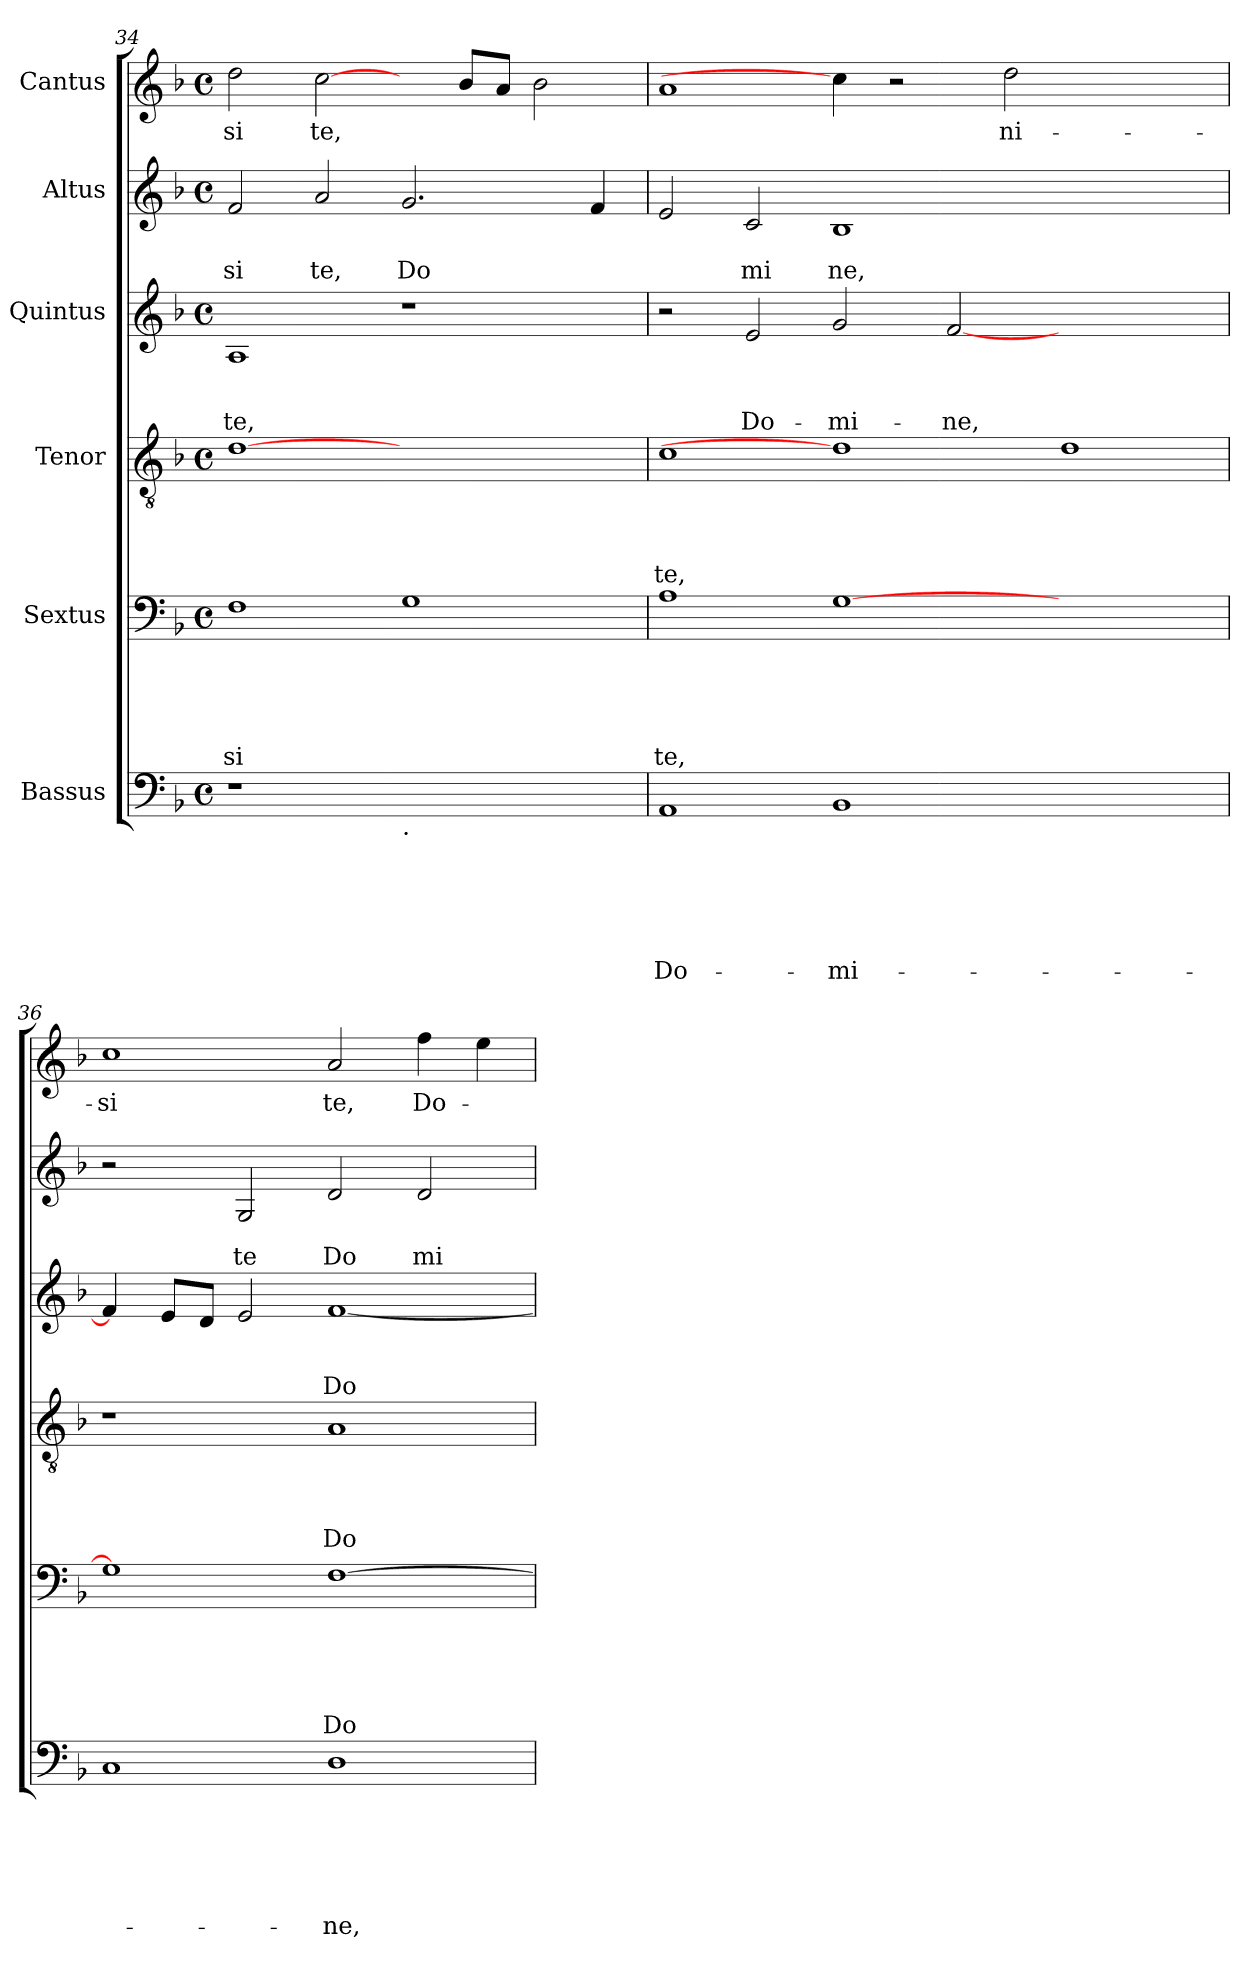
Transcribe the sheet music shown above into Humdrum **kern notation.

**kern	**text	**text	**text	**text	**text	**text	**kern	**text	**text	**text	**text	**text	**kern	**text	**text	**text	**text	**kern	**text	**text	**text	**kern	**text	**text	**kern	**text
*part6	*part6	*part6	*part6	*part6	*part6	*part6	*part5	*part5	*part5	*part5	*part5	*part5	*part4	*part4	*part4	*part4	*part4	*part3	*part3	*part3	*part3	*part2	*part2	*part2	*part1	*part1
*staff6	*staff6	*staff6	*staff6	*staff6	*staff6	*staff6	*staff5	*staff5	*staff5	*staff5	*staff5	*staff5	*staff4	*staff4	*staff4	*staff4	*staff4	*staff3	*staff3	*staff3	*staff3	*staff2	*staff2	*staff2	*staff1	*staff1
*I"Bassus	*	*	*	*	*	*	*I"Sextus	*	*	*	*	*	*I"Tenor	*	*	*	*	*I"Quintus	*	*	*	*I"Altus	*	*	*I"Cantus	*
*clefF4	*	*	*	*	*	*	*clefF4	*	*	*	*	*	*clefGv2	*	*	*	*	*clefG2	*	*	*	*clefG2	*	*	*clefG2	*
*k[b-]	*	*	*	*	*	*	*k[b-]	*	*	*	*	*	*k[b-]	*	*	*	*	*k[b-]	*	*	*	*k[b-]	*	*	*k[b-]	*
*F:	*	*	*	*	*	*	*F:	*	*	*	*	*	*F:	*	*	*	*	*F:	*	*	*	*F:	*	*	*F:	*
*M4/4	*	*	*	*	*	*	*M4/4	*	*	*	*	*	*M4/4	*	*	*	*	*M4/4	*	*	*	*M4/4	*	*	*M4/4	*
*met(c)	*	*	*	*	*	*	*met(c)	*	*	*	*	*	*met(c)	*	*	*	*	*met(c)	*	*	*	*met(c)	*	*	*met(c)	*
=34	=34	=34	=34	=34	=34	=34	=34	=34	=34	=34	=34	=34	=34	=34	=34	=34	=34	=34	=34	=34	=34	=34	=34	=34	=34	=34
!	!	!	!	!	!	!	!	!	!	!	!	!LO:LY:b	!	!	!	!	!	!	!	!	!LO:LY:b	!	!	!LO:LY:b	!	!LO:LY:b
1r	.	.	.	.	.	.	1F	.	.	.	.	-si	[1d	.	.	.	.	1A	.	.	te,	2f/	.	si	2dd\	-si
!	!	!	!	!	!	!	!	!	!	!	!	!	!	!	!	!	!	!	!	!	!	!	!	!LO:LY:b	!	!LO:LY:b
.	.	.	.	.	.	.	.	.	.	.	.	.	.	.	.	.	.	.	.	.	.	2a/	.	te,	[2cc\	te,
!LO:TX:b:t=.	!	!	!	!	!	!	!	!	!	!	!	!	!	!	!	!	!	!	!	!	!	!	!	!	!	!
!	!	!	!	!	!	!	!	!	!	!	!	!	!	!	!	!	!	!	!	!	!	!	!	!LO:LY:b	!	!
1ryy	.	.	.	.	.	.	1G	.	.	.	.	.	1ryy	.	.	.	.	1r	.	.	.	2.g/	.	Do	4ryy	.
.	.	.	.	.	.	.	.	.	.	.	.	.	.	.	.	.	.	.	.	.	.	.	.	.	8b-/L	.
.	.	.	.	.	.	.	.	.	.	.	.	.	.	.	.	.	.	.	.	.	.	.	.	.	8a/J	.
.	.	.	.	.	.	.	.	.	.	.	.	.	.	.	.	.	.	.	.	.	.	.	.	.	2b-\	.
.	.	.	.	.	.	.	.	.	.	.	.	.	.	.	.	.	.	.	.	.	.	4f/	.	.	.	.
=35!	=35!	=35!	=35!	=35!	=35!	=35!	=35!	=35!	=35!	=35!	=35!	=35!	=35!	=35!	=35!	=35!	=35!	=35!	=35!	=35!	=35!	=35!	=35!	=35!	=35!	=35!
!	!	!	!	!	!	!LO:LY:b	!	!	!	!	!	!LO:LY:b	!	!	!	!	!LO:LY:b	!	!	!	!	!	!	!	!	!
1AA	.	.	.	.	.	Do-	1A	.	.	.	.	te,	1c	.	.	.	te,	2r	.	.	.	2e/	.	.	1a	.
!	!	!	!	!	!	!	!	!	!	!	!	!	!	!	!	!	!	!	!	!	!LO:LY:b	!	!	!LO:LY:b	!	!
.	.	.	.	.	.	.	.	.	.	.	.	.	.	.	.	.	.	2e/	.	.	Do-	2c/	.	mi	.	.
!	!	!	!	!	!	!LO:LY:b	!	!	!	!	!	!	!	!	!	!	!	!	!	!	!LO:LY:b	!	!	!LO:LY:b	!	!
1BB-	.	.	.	.	.	-mi-	[<1G	.	.	.	.	.	1d]	.	.	.	.	2g/	.	.	-mi-	1B-	.	ne,	4cc\]	.
.	.	.	.	.	.	.	.	.	.	.	.	.	.	.	.	.	.	.	.	.	.	.	.	.	2r	.
!	!	!	!	!	!	!	!	!	!	!	!	!	!	!	!	!	!	!	!	!	!LO:LY:b	!	!	!	!	!
.	.	.	.	.	.	.	.	.	.	.	.	.	.	.	.	.	.	[<2f/	.	.	-ne,	.	.	.	.	.
!	!	!	!	!	!	!	!	!	!	!	!	!	!	!	!	!	!	!	!	!	!	!	!	!	!	!LO:LY:b
.	.	.	.	.	.	.	.	.	.	.	.	.	.	.	.	.	.	.	.	.	.	.	.	.	2dd\	ni-
1ryy	.	.	.	.	.	.	1ryy	.	.	.	.	.	1d	.	.	.	.	1ryy	.	.	.	1ryy	.	.	.	.
.	.	.	.	.	.	.	.	.	.	.	.	.	.	.	.	.	.	.	.	.	.	.	.	.	2.ryy	.
!!LO:LB:g=z
=36!	=36!	=36!	=36!	=36!	=36!	=36!	=36!	=36!	=36!	=36!	=36!	=36!	=36!	=36!	=36!	=36!	=36!	=36!	=36!	=36!	=36!	=36!	=36!	=36!	=36!	=36!
!	!	!	!	!	!	!	!	!	!	!	!	!	!	!	!	!	!	!	!	!	!	!	!	!	!	!LO:LY:b
1C	.	.	.	.	.	.	1G]	.	.	.	.	.	1r	.	.	.	.	4f/]	.	.	.	2r	.	.	1cc	-si
.	.	.	.	.	.	.	.	.	.	.	.	.	.	.	.	.	.	8e/L	.	.	.	.	.	.	.	.
.	.	.	.	.	.	.	.	.	.	.	.	.	.	.	.	.	.	8d/J	.	.	.	.	.	.	.	.
!	!	!	!	!	!	!	!	!	!	!	!	!	!	!	!	!	!	!	!	!	!	!	!	!LO:LY:b	!	!
.	.	.	.	.	.	.	.	.	.	.	.	.	.	.	.	.	.	2e/	.	.	.	2G/	.	te	.	.
!	!	!	!	!	!	!LO:LY:b	!	!	!	!	!	!LO:LY:b	!	!	!	!	!LO:LY:b	!	!	!	!LO:LY:b	!	!	!LO:LY:b	!	!LO:LY:b
1D	.	.	.	.	.	-ne,	[>1F	.	.	.	.	Do-	1A	.	.	.	Do	[<1f	.	.	Do-	2d/	.	Do	2a/	te,
!	!	!	!	!	!	!	!	!	!	!	!	!	!	!	!	!	!	!	!	!	!	!	!	!LO:LY:b	!	!LO:LY:b
.	.	.	.	.	.	.	.	.	.	.	.	.	.	.	.	.	.	.	.	.	.	2d/	.	mi	4ff\	Do-
.	.	.	.	.	.	.	.	.	.	.	.	.	.	.	.	.	.	.	.	.	.	.	.	.	4ee\	.
=!	=!	=!	=!	=!	=!	=!	=!	=!	=!	=!	=!	=!	=!	=!	=!	=!	=!	=!	=!	=!	=!	=!	=!	=!	=!	=!
*-	*-	*-	*-	*-	*-	*-	*-	*-	*-	*-	*-	*-	*-	*-	*-	*-	*-	*-	*-	*-	*-	*-	*-	*-	*-	*-
